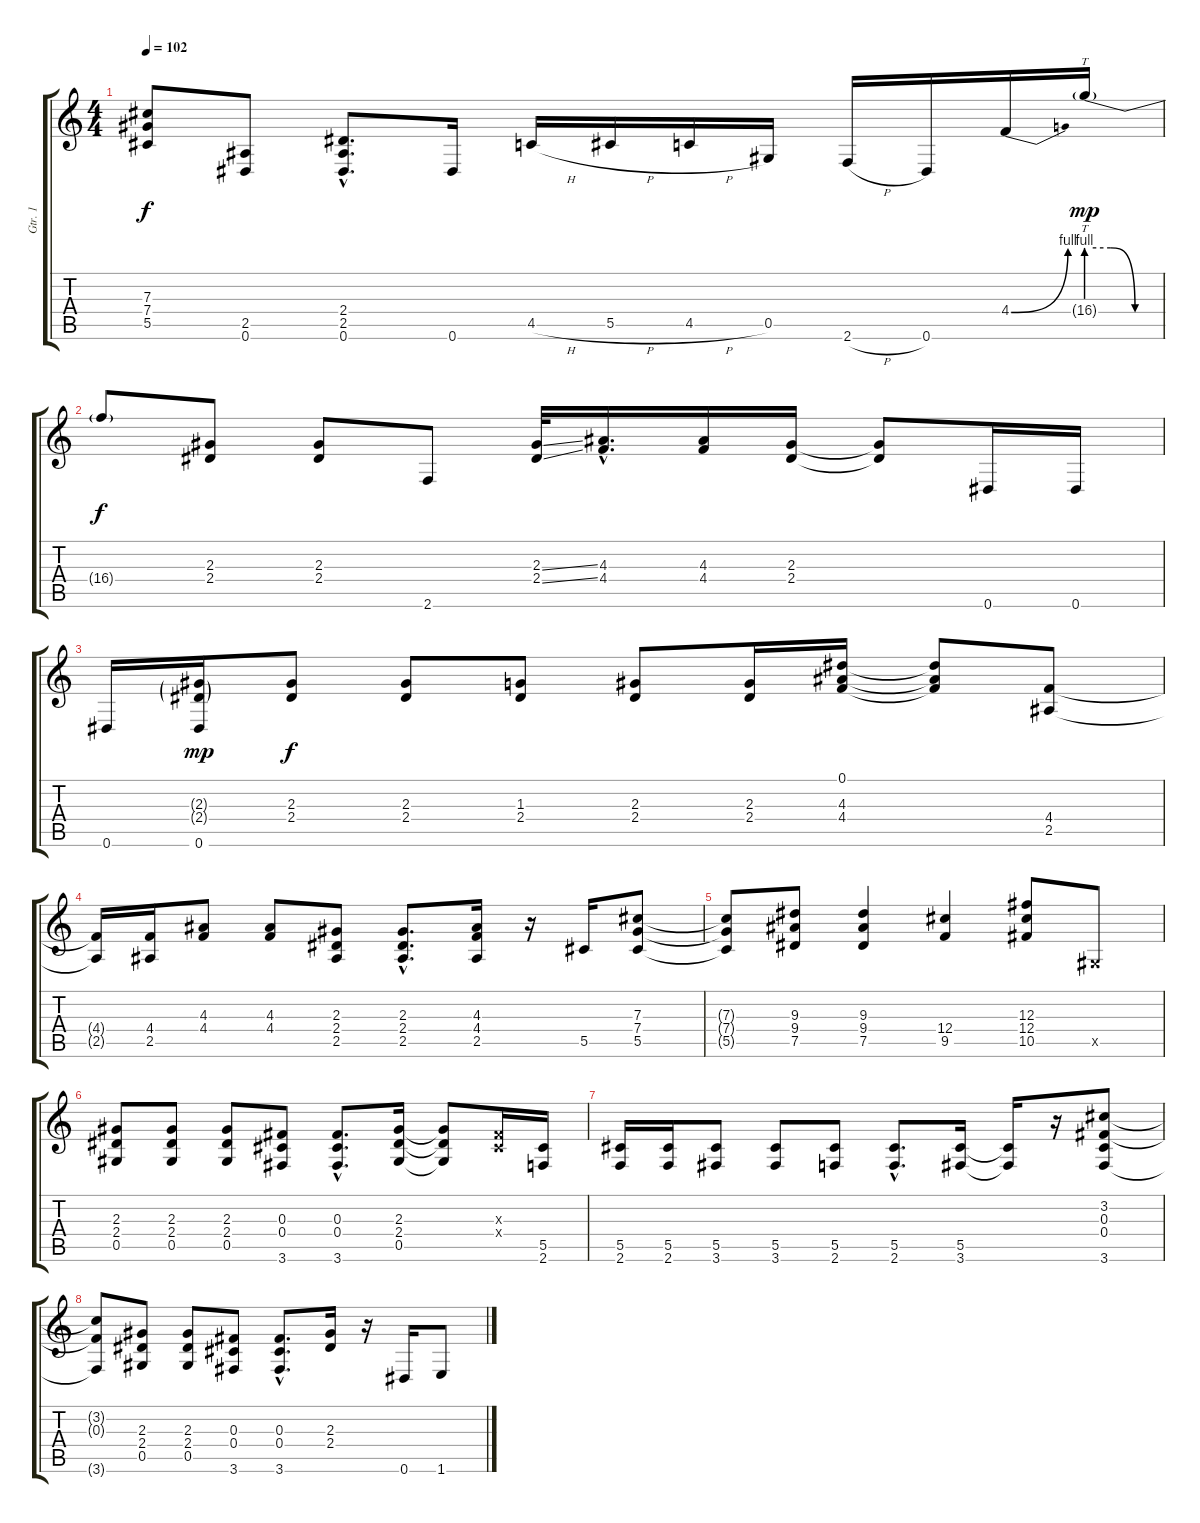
\track ("Gtr. 1" "Gtr. 1") {instrument distortionguitar}
\staff {score tabs}
\tuning (Eb4 Bb3 Gb3 Db3 Ab2 Eb2) {hide}
\ts (4 4)
\tempo 102
\clef g2
\ks c
(7.3{t} 7.4{t} 5.5{t}).8{dy f} (2.5 0.6).8 (2.4{hac} 2.5{hac} 0.6{hac}).8{d} 0.6.16 4.5{h}.16 5.5{h}.16 4.5{h}.16 0.5.16 2.6{h}.16 0.6.16 4.4{be (bend 0 0 60 4)}.16 16.4{be (custom 0 4 20 4 40 0 60 0) g}.16{tt dy mp} |
16.4{t}.8{dy f} (2.3 2.4).8 (2.3 2.4).8 2.6.8 (2.3{ss} 2.4{ss}).32 (4.3{hac} 4.4{hac}).16{d} (4.3 4.4).16 (2.3 2.4).16 (2.3{t} 2.4{t}).8 0.6.16 0.6.16 |
0.6.16 (2.3{g} 2.4{g} 0.6).16{dy mp} (2.3 2.4).8{dy f} (2.3 2.4).8 (1.3 2.4).8 (2.3 2.4).8 (2.3 2.4).16 (0.1 4.3 4.4).16 (0.1{t} 4.3{t} 4.4{t}).8 (4.4 2.5).8 |
(4.4{t} 2.5{t}).16 (4.4 2.5).16 (4.3 4.4).8 (4.3 4.4).8 (2.3 2.4 2.5).8 (2.3{hac} 2.4{hac} 2.5{hac}).8{d} (4.3 4.4 2.5).16 r.16 5.5.16 (7.3 7.4 5.5).8 |
(7.3{t} 7.4{t} 5.5{t}).8 (9.3 9.4 7.5).8 (9.3 9.4 7.5).4 (12.4 9.5).4 (12.3 12.4 10.5).8 0.5{x}.8 |
(2.3 2.4 0.5).8 (2.3 2.4 0.5).8 (2.3 2.4 0.5).8 (0.3 0.4 3.6).8 (0.3{hac} 0.4{hac} 3.6{hac}).8{d} (2.3 2.4 0.5).16 (2.3{t} 2.4{t} 0.5{t}).8 (0.3{x} 0.4{x}).16 (5.5 2.6).16 |
(5.5 2.6).16 (5.5 2.6).16 (5.5 3.6).8 (5.5 3.6).8 (5.5 2.6).8 (5.5{hac} 2.6{hac}).8{d} (5.5 3.6).16 (5.5{t} 3.6{t}).16 r.16 (3.2 0.3 0.4 3.6).8 |
(3.2{t} 0.3{t} 3.6{t}).8 (2.3 2.4 0.5).8 (2.3 2.4 0.5).8 (0.3 0.4 3.6).8 (0.3{hac} 0.4{hac} 3.6{hac}).8{d} (2.3 2.4).16 r.16 0.6.16 1.6.8
